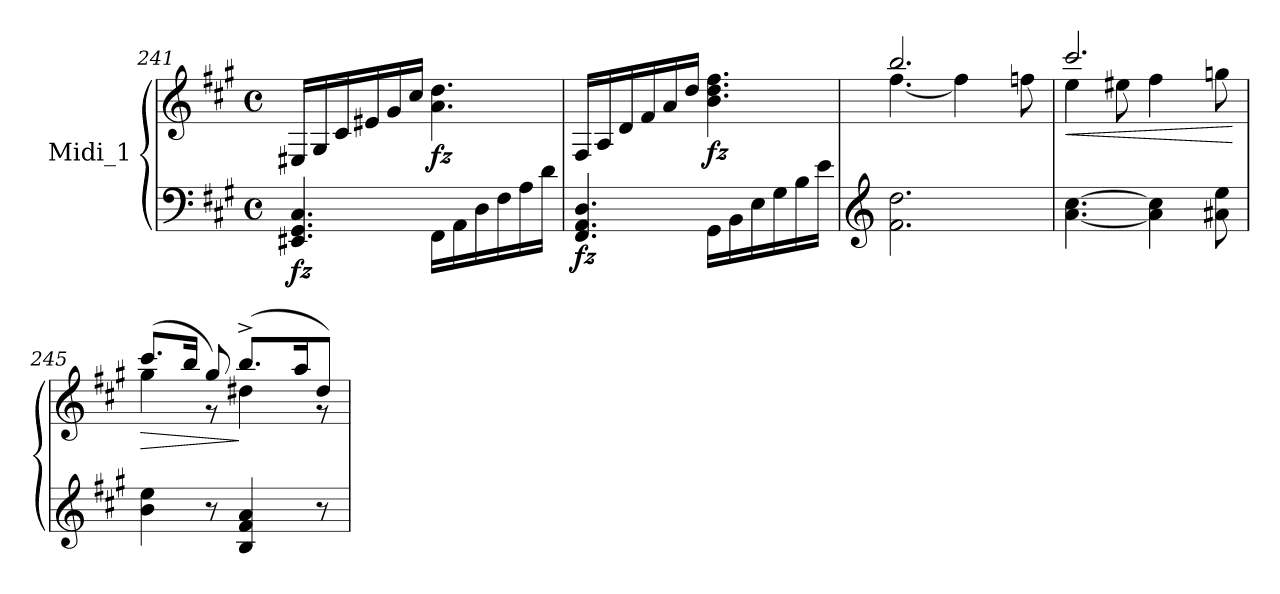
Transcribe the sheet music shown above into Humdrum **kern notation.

**kern	**kern	**dynam
*part1	*part1	*part1
*staff2	*staff1	*staff1/2
*I"Midi_1	*	*
!!LO:LB:g=z
*clefF4	*clefG2	*
*k[f#c#g#]	*k[f#c#g#]	*
*A:	*A:	*
*M4/4	*M4/4	*
*met(c)	*met(c)	*
=241	=241	=241
!	!	!LO:DY:b=2
4.EE#X/ 4.GG#/ 4.C#/	16E#X/LL	fz
.	16G#/	.
.	16c#/	.
.	16e#X/	.
.	16g#/	.
.	16cc#/JJ	.
!	!	!LO:DY:b
16FF#\LL	4.a\ 4.dd\	fz
16AA\	.	.
16D\	.	.
16F#\	.	.
16A\	.	.
16d\JJ	.	.
!!LO:LB:g=z
=242	=242	=242
*	*MM85	*
*^	*^	*
!	!	!	!	!LO:DY:b=2
4.FF#/ 4.AA/ 4.D/	2ryy	16F#/LL	2ryy	fz
.	.	16A/	.	.
.	.	16d/	.	.
.	.	16f#/	.	.
.	.	16a/	.	.
.	.	16dd/JJ	.	.
!	!	!	!	!LO:DY:b
16GG#\LL	.	4.b\ 4.dd\ 4.ff#\	.	fz
16BB\	.	.	.	.
16E\	4ryy	.	4ryy	.
16G#\	.	.	.	.
16B\	.	.	.	.
16e\JJ	.	.	.	.
=243	=243	=243	=243	=243
*clefG2	*	*	*	*
2.f#\ 2.dd\	2ryy	2.bb/	[4.ff#\	.
.	.	.	4ff#\]	.
.	4ryy	.	.	.
.	.	.	8ffn\	.
=244	=244	=244	=244	=244
!	!	!	!	!LO:HP:b
[4.a\ [4.cc#\	2ryy	2.ccc#/	4ee\	<
.	.	.	8ee#X\	.
4a\] 4cc#\]	.	.	4ff#\	.
.	4ryy	.	.	.
8a#X\ 8ee\	.	.	8ggn\	.
*v	*v	*	*	*
*	*v	*v	*
.	.	[
=245	=245	=245
*^	*	*
!	!	!	!LO:HP:b
*	*	*^	*
4b\ 4ee\	2ryy	(>8.ccc#/L	4gg#i\	>
.	.	16bb/Jk	.	.
8r	.	8gg#i/)	8r	.
4B/ 4f#/ 4a/	.	(>8.bb^/L	4dd#X\	]
.	4ryy	.	.	.
.	.	16aa/K	.	.
8r	.	8dd#/J)	8r	.
*v	*v	*	*	*
*	*v	*v	*
=	=	=
*-	*-	*-
